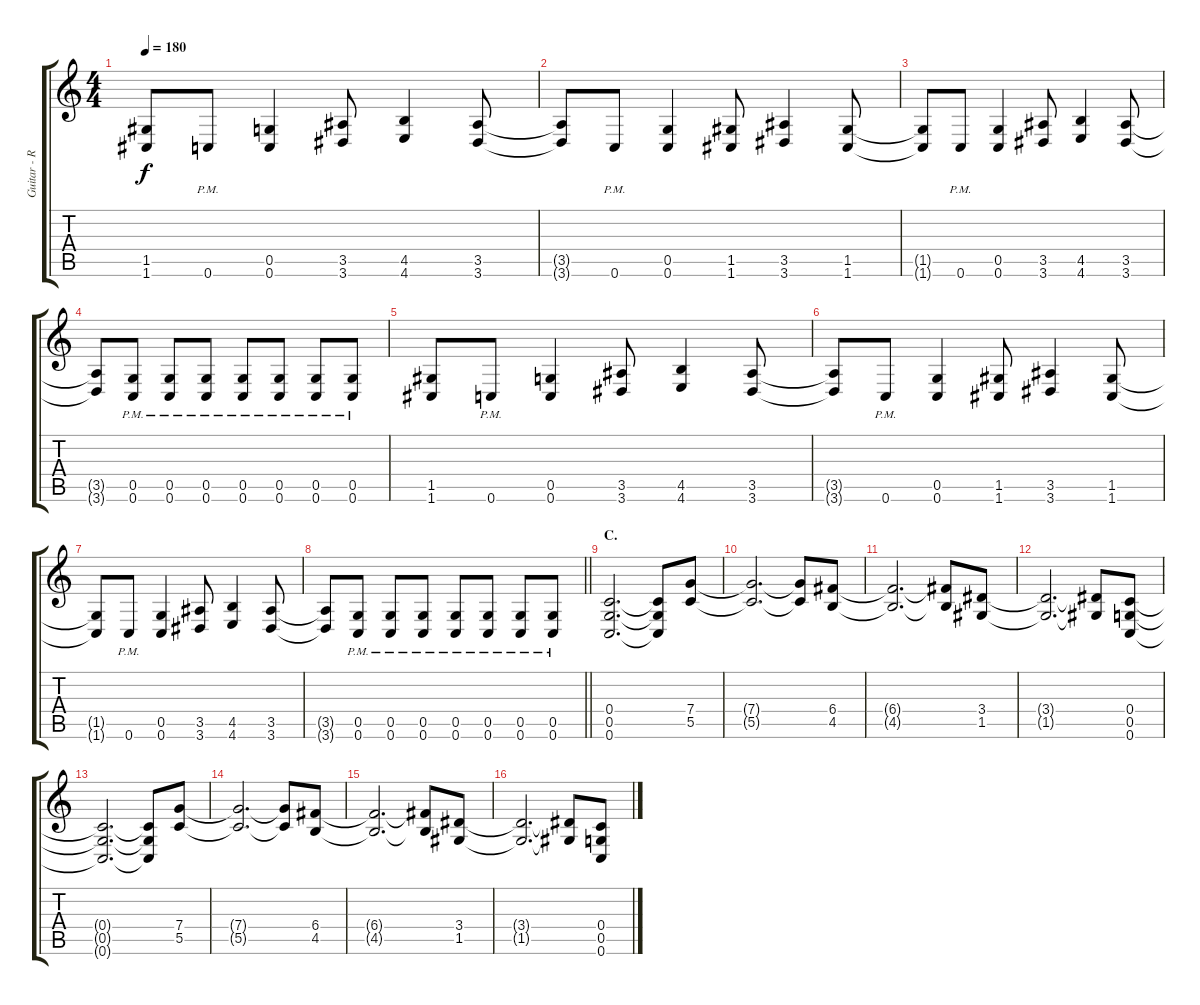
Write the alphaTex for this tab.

\track ("Guitar - Right" "Guitar - R") {instrument distortionguitar}
\staff {score tabs}
\tuning (D4 A3 F3 C3 G2 C2) {hide}
\ts (4 4)
\tempo 180
\clef g2
\ks c
(1.5 1.6).8{dy f} 0.6{pm}.8 (0.5 0.6).4 (3.5 3.6).8 (4.5 4.6).4 (3.5 3.6).8 |
(3.5{t} 3.6{t}).8 0.6{pm}.8 (0.5 0.6).4 (1.5 1.6).8 (3.5 3.6).4 (1.5 1.6).8 |
(1.5{t} 1.6{t}).8 0.6{pm}.8 (0.5 0.6).4 (3.5 3.6).8 (4.5 4.6).4 (3.5 3.6).8 |
(3.5{t} 3.6{t}).8 (0.5{pm} 0.6{pm}).8 (0.5{pm} 0.6{pm}).8 (0.5{pm} 0.6{pm}).8 (0.5{pm} 0.6{pm}).8 (0.5{pm} 0.6{pm}).8 (0.5{pm} 0.6{pm}).8 (0.5{pm} 0.6{pm}).8 |
(1.5 1.6).8 0.6{pm}.8 (0.5 0.6).4 (3.5 3.6).8 (4.5 4.6).4 (3.5 3.6).8 |
(3.5{t} 3.6{t}).8 0.6{pm}.8 (0.5 0.6).4 (1.5 1.6).8 (3.5 3.6).4 (1.5 1.6).8 |
(1.5{t} 1.6{t}).8 0.6{pm}.8 (0.5 0.6).4 (3.5 3.6).8 (4.5 4.6).4 (3.5 3.6).8 |
\barLineRight lightlight
(3.5{t} 3.6{t}).8 (0.5{pm} 0.6{pm}).8 (0.5{pm} 0.6{pm}).8 (0.5{pm} 0.6{pm}).8 (0.5{pm} 0.6{pm}).8 (0.5{pm} 0.6{pm}).8 (0.5{pm} 0.6{pm}).8 (0.5{pm} 0.6{pm}).8 |
\section ("" "C.")
(0.4 0.5 0.6).2{d} (0.4{t} 0.5{t} 0.6{t}).8 (7.4 5.5).8 |
(7.4{t} 5.5{t}).2{d} (7.4{t} 5.5{t}).8 (6.4 4.5).8 |
(6.4{t} 4.5{t}).2{d} (6.4{t} 4.5{t}).8 (3.4 1.5).8 |
(3.4{t} 1.5{t}).2{d} (3.4{t} 1.5{t}).8 (0.4 0.5 0.6).8 |
(0.4{t} 0.5{t} 0.6{t}).2{d} (0.4{t} 0.5{t} 0.6{t}).8 (7.4 5.5).8 |
(7.4{t} 5.5{t}).2{d} (7.4{t} 5.5{t}).8 (6.4 4.5).8 |
(6.4{t} 4.5{t}).2{d} (6.4{t} 4.5{t}).8 (3.4 1.5).8 |
(3.4{t} 1.5{t}).2{d} (3.4{t} 1.5{t}).8 (0.4 0.5 0.6).8
